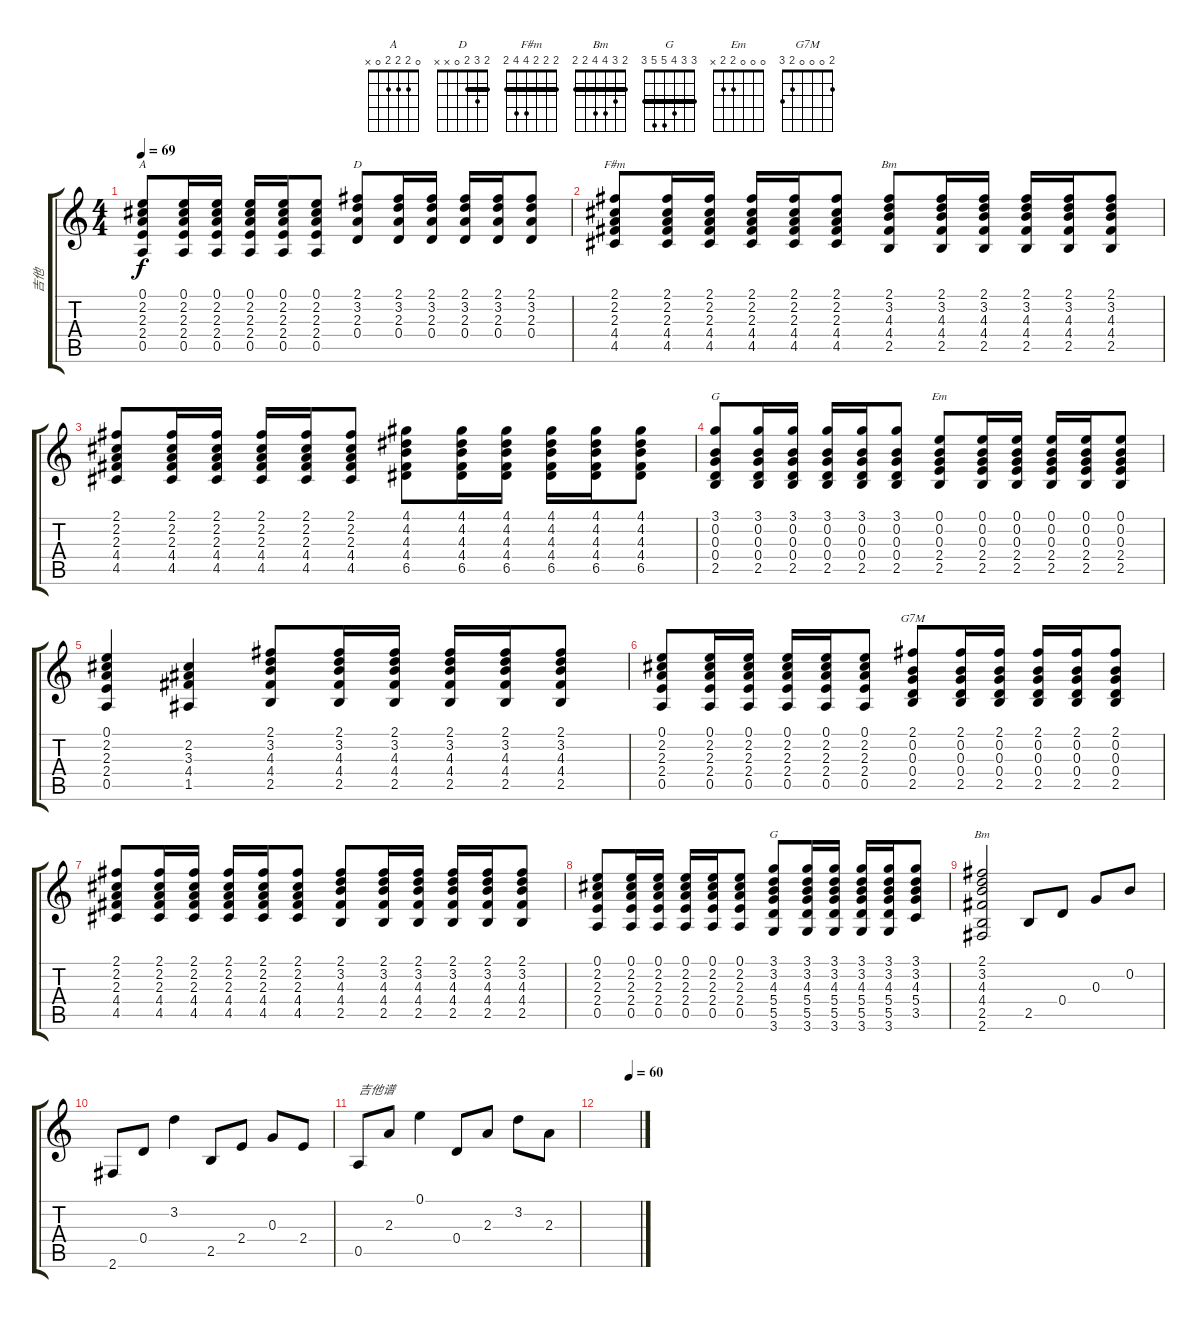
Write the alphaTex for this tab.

\track ("吉他" "吉他") {instrument acousticguitarsteel}
\staff {score tabs}
\tuning (E4 B3 G3 D3 A2 E2) {hide}
\chord ("A" 0 2 2 2 0 x)
\chord ("D" 2 3 2 0 x x) {barre 2}
\chord ("F#m" 2 2 2 4 4 2) {barre 2}
\chord ("Bm" 2 3 4 4 x 2) {barre 2}
\chord ("G" 3 0 0 0 2 x)
\chord ("Em" 0 0 0 2 2 x)
\chord ("G7M" 2 0 0 0 2 3)
\chord ("G" 3 3 4 5 5 3) {barre 3}
\chord ("Bm" 2 3 4 4 2 2) {barre 2}
\ts (4 4)
\tempo 69
\clef g2
\ks c
(0.1 2.2 2.3 2.4 0.5).8{ch "A" dy f} (0.1 2.2 2.3 2.4 0.5).16 (0.1 2.2 2.3 2.4 0.5).16 (0.1 2.2 2.3 2.4 0.5).16 (0.1 2.2 2.3 2.4 0.5).16 (0.1 2.2 2.3 2.4 0.5).8 (2.1 3.2 2.3 0.4).8{ch "D"} (2.1 3.2 2.3 0.4).16 (2.1 3.2 2.3 0.4).16 (2.1 3.2 2.3 0.4).16 (2.1 3.2 2.3 0.4).16 (2.1 3.2 2.3 0.4).8 |
(2.1 2.2 2.3 4.4 4.5).8{ch "F#m"} (2.1 2.2 2.3 4.4 4.5).16 (2.1 2.2 2.3 4.4 4.5).16 (2.1 2.2 2.3 4.4 4.5).16 (2.1 2.2 2.3 4.4 4.5).16 (2.1 2.2 2.3 4.4 4.5).8 (2.1 3.2 4.3 4.4 2.5).8{ch "Bm"} (2.1 3.2 4.3 4.4 2.5).16 (2.1 3.2 4.3 4.4 2.5).16 (2.1 3.2 4.3 4.4 2.5).16 (2.1 3.2 4.3 4.4 2.5).16 (2.1 3.2 4.3 4.4 2.5).8 |
(2.1 2.2 2.3 4.4 4.5).8 (2.1 2.2 2.3 4.4 4.5).16 (2.1 2.2 2.3 4.4 4.5).16 (2.1 2.2 2.3 4.4 4.5).16 (2.1 2.2 2.3 4.4 4.5).16 (2.1 2.2 2.3 4.4 4.5).8 (4.1 4.2 4.3 4.4 6.5).8 (4.1 4.2 4.3 4.4 6.5).16 (4.1 4.2 4.3 4.4 6.5).16 (4.1 4.2 4.3 4.4 6.5).16 (4.1 4.2 4.3 4.4 6.5).16 (4.1 4.2 4.3 4.4 6.5).8 |
(3.1 0.2 0.3 0.4 2.5).8{ch "G"} (3.1 0.2 0.3 0.4 2.5).16 (3.1 0.2 0.3 0.4 2.5).16 (3.1 0.2 0.3 0.4 2.5).16 (3.1 0.2 0.3 0.4 2.5).16 (3.1 0.2 0.3 0.4 2.5).8 (0.1 0.2 0.3 2.4 2.5).8{ch "Em"} (0.1 0.2 0.3 2.4 2.5).16 (0.1 0.2 0.3 2.4 2.5).16 (0.1 0.2 0.3 2.4 2.5).16 (0.1 0.2 0.3 2.4 2.5).16 (0.1 0.2 0.3 2.4 2.5).8 |
(0.1 2.2 2.3 2.4 0.5).4 (2.2 3.3 4.4 1.5).4 (2.1 3.2 4.3 4.4 2.5).8 (2.1 3.2 4.3 4.4 2.5).16 (2.1 3.2 4.3 4.4 2.5).16 (2.1 3.2 4.3 4.4 2.5).16 (2.1 3.2 4.3 4.4 2.5).16 (2.1 3.2 4.3 4.4 2.5).8 |
(0.1 2.2 2.3 2.4 0.5).8 (0.1 2.2 2.3 2.4 0.5).16 (0.1 2.2 2.3 2.4 0.5).16 (0.1 2.2 2.3 2.4 0.5).16 (0.1 2.2 2.3 2.4 0.5).16 (0.1 2.2 2.3 2.4 0.5).8 (2.1 0.2 0.3 0.4 2.5).8{ch "G7M"} (2.1 0.2 0.3 0.4 2.5).16 (2.1 0.2 0.3 0.4 2.5).16 (2.1 0.2 0.3 0.4 2.5).16 (2.1 0.2 0.3 0.4 2.5).16 (2.1 0.2 0.3 0.4 2.5).8 |
(2.1 2.2 2.3 4.4 4.5).8 (2.1 2.2 2.3 4.4 4.5).16 (2.1 2.2 2.3 4.4 4.5).16 (2.1 2.2 2.3 4.4 4.5).16 (2.1 2.2 2.3 4.4 4.5).16 (2.1 2.2 2.3 4.4 4.5).8 (2.1 3.2 4.3 4.4 2.5).8 (2.1 3.2 4.3 4.4 2.5).16 (2.1 3.2 4.3 4.4 2.5).16 (2.1 3.2 4.3 4.4 2.5).16 (2.1 3.2 4.3 4.4 2.5).16 (2.1 3.2 4.3 4.4 2.5).8 |
(0.1 2.2 2.3 2.4 0.5).8 (0.1 2.2 2.3 2.4 0.5).16 (0.1 2.2 2.3 2.4 0.5).16 (0.1 2.2 2.3 2.4 0.5).16 (0.1 2.2 2.3 2.4 0.5).16 (0.1 2.2 2.3 2.4 0.5).8 (3.1 3.2 4.3 5.4 5.5 3.6).8{ch "G"} (3.1 3.2 4.3 5.4 5.5 3.6).16 (3.1 3.2 4.3 5.4 5.5 3.6).16 (3.1 3.2 4.3 5.4 5.5 3.6).16 (3.1 3.2 4.3 5.4 5.5 3.6).16 (3.1 3.2 4.3 5.4 3.5).8 |
(2.1 3.2 4.3 4.4 2.5 2.6).2{ch "Bm"} 2.5.8 0.4.8 0.3.8 0.2.8 |
2.6.8 0.4.8 3.2.4 2.5.8 2.4.8 0.3.8 2.4.8 |
0.5.8{txt "吉他谱"} 2.3.8 0.1.4 0.4.8 2.3.8 3.2.8 2.3.8 |
\tempo (60 0.75)
